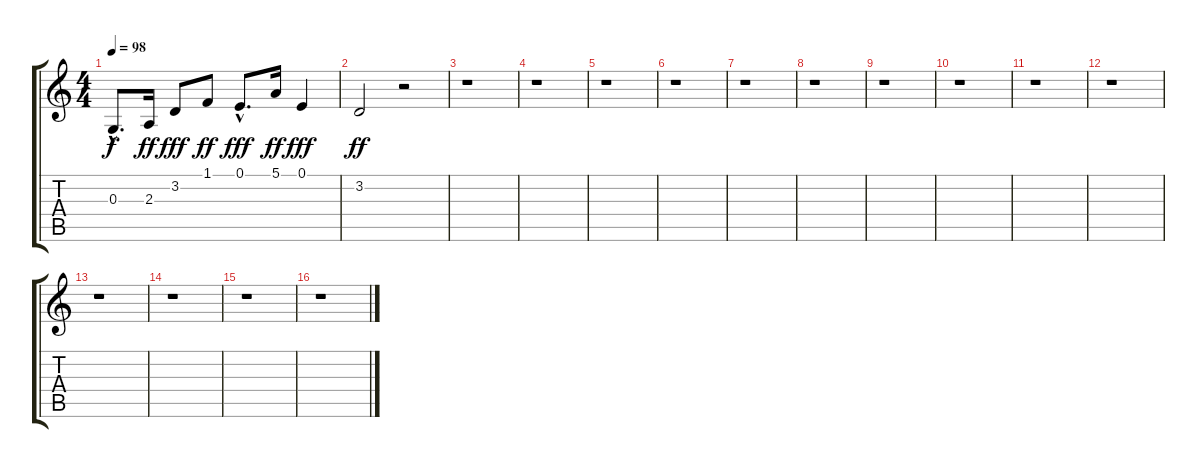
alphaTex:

\track "" {instrument altosax}
\staff {score tabs}
\tuning (E4 B3 G3 D3 A2 E2) {hide}
\ts (4 4)
\tempo 98
\clef g2
\ks c
0.3{hac t}.8{d dy f} 2.3.16{dy ff} 3.2.8{dy fff} 1.1.8{dy ff} 0.1{hac}.8{d dy fff} 5.1.16{dy ff} 0.1.4{dy fff} |
3.2.2{dy ff} r.2 |
r.1 |
r.1 |
r.1 |
r.1 |
r.1 |
r.1 |
r.1 |
r.1 |
r.1 |
r.1 |
r.1 |
r.1 |
r.1 |
r.1
